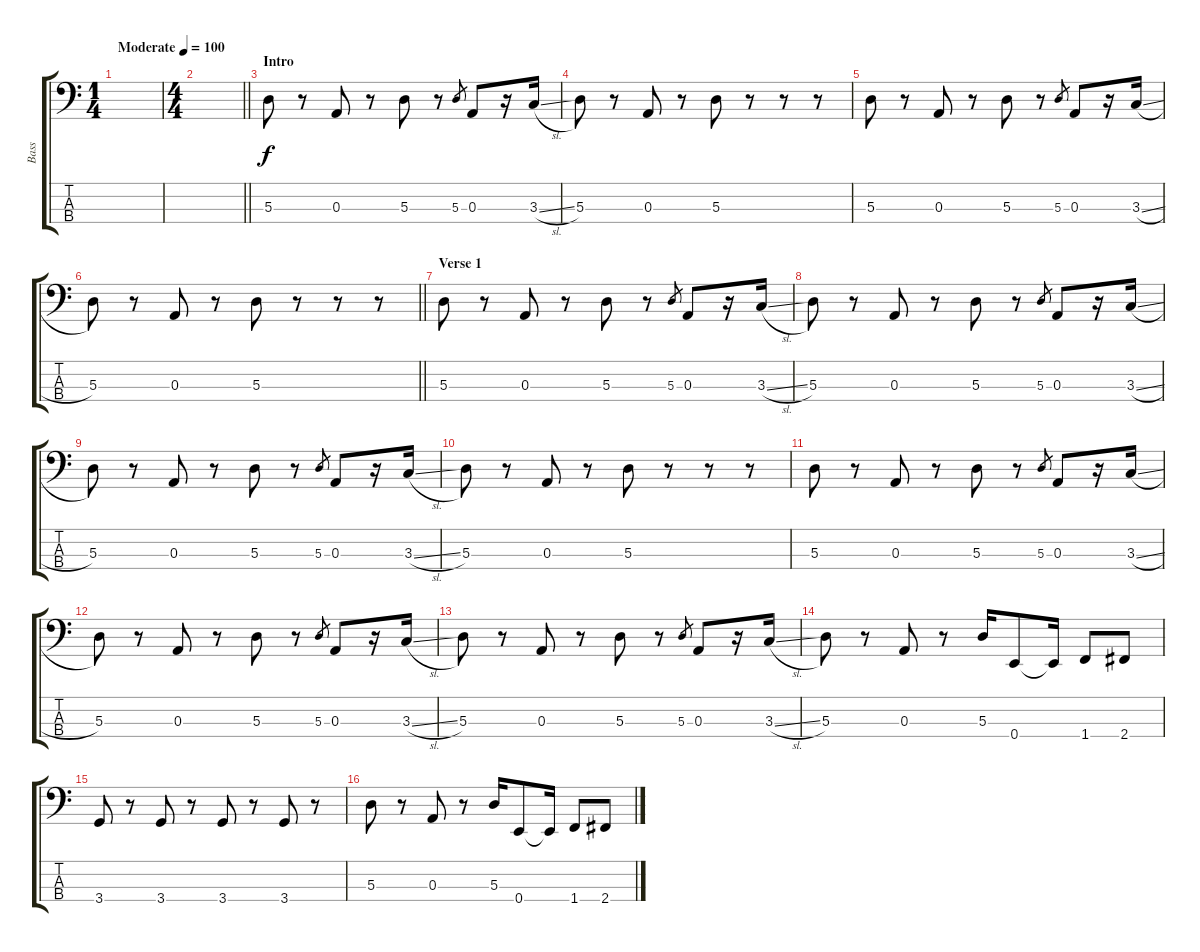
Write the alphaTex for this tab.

\track ("Bass" "Bass") {instrument electricbassfinger}
\staff {score tabs}
\tuning (G2 D2 A1 E1) {hide}
\ts (1 4)
\tempo (100 "Moderate")
\clef f4
\ks c
|
\ts (4 4)
\barLineRight lightlight
|
\section ("" "Intro")
5.3.8 r.8 0.3.8 r.8 5.3.8 r.8 5.3.8{gr} 0.3.8 r.16 3.3{sl}.16 |
5.3.8 r.8 0.3.8 r.8 5.3.8 r.8 r.8 r.8 |
5.3.8 r.8 0.3.8 r.8 5.3.8 r.8 5.3.8{gr} 0.3.8 r.16 3.3{sl}.16 |
\barLineRight lightlight
5.3.8 r.8 0.3.8 r.8 5.3.8 r.8 r.8 r.8 |
\section ("" "Verse 1")
5.3.8 r.8 0.3.8 r.8 5.3.8 r.8 5.3.8{gr} 0.3.8 r.16 3.3{sl}.16 |
5.3.8 r.8 0.3.8 r.8 5.3.8 r.8 5.3.8{gr} 0.3.8 r.16 3.3{sl}.16 |
5.3.8 r.8 0.3.8 r.8 5.3.8 r.8 5.3.8{gr} 0.3.8 r.16 3.3{sl}.16 |
5.3.8 r.8 0.3.8 r.8 5.3.8 r.8 r.8 r.8 |
5.3.8 r.8 0.3.8 r.8 5.3.8 r.8 5.3.8{gr} 0.3.8 r.16 3.3{sl}.16 |
5.3.8 r.8 0.3.8 r.8 5.3.8 r.8 5.3.8{gr} 0.3.8 r.16 3.3{sl}.16 |
5.3.8 r.8 0.3.8 r.8 5.3.8 r.8 5.3.8{gr} 0.3.8 r.16 3.3{sl}.16 |
5.3.8 r.8 0.3.8 r.8 5.3.16 0.4.8 0.4{t}.16 1.4.8 2.4.8 |
3.4.8 r.8 3.4.8 r.8 3.4.8 r.8 3.4.8 r.8 |
5.3.8 r.8 0.3.8 r.8 5.3.16 0.4.8 0.4{t}.16 1.4.8 2.4.8
